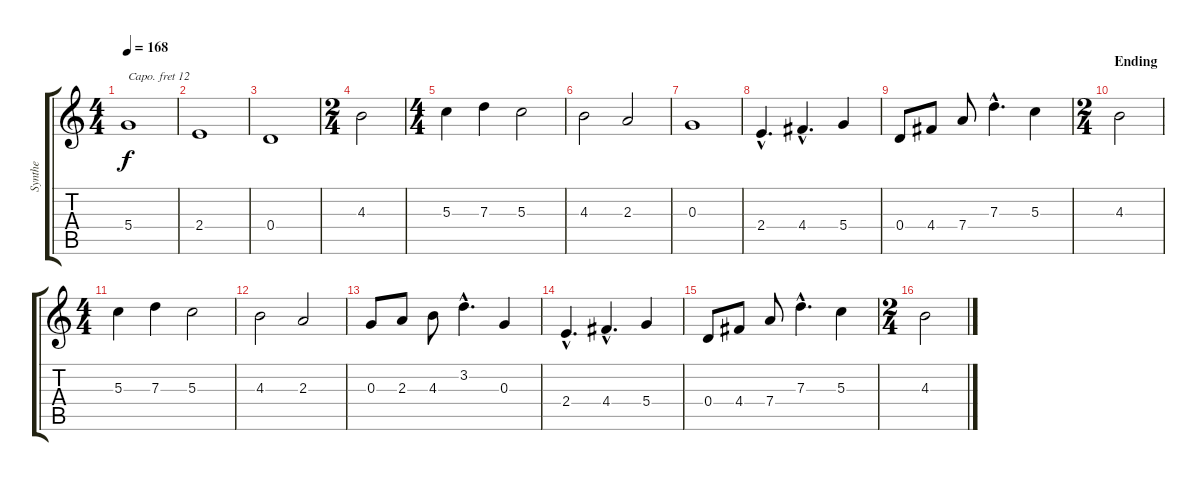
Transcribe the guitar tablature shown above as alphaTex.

\track ("Synthe" "Synthe") {instrument choiraahs}
\staff {score tabs}
\capo 12
\tuning (E4 B3 G3 D3 A2 E2) {hide}
\ts (4 4)
\tempo 168
\clef g2
\ks c
5.4.1{dy f} |
2.4.1 |
0.4.1 |
\ts (2 4)
4.3.2 |
\ts (4 4)
5.3.4 7.3.4 5.3.2 |
4.3.2 2.3.2 |
0.3.1 |
2.4{hac}.4{d} 4.4{hac}.4{d} 5.4.4 |
0.4.8 4.4.8 7.4.8 7.3{hac}.4{d} 5.3.4 |
\ts (2 4)
\section ("" "Ending")
4.3.2 |
\ts (4 4)
5.3.4 7.3.4 5.3.2 |
4.3.2 2.3.2 |
0.3.8 2.3.8 4.3.8 3.2{hac}.4{d} 0.3.4 |
2.4{hac}.4{d} 4.4{hac}.4{d} 5.4.4 |
0.4.8 4.4.8 7.4.8 7.3{hac}.4{d} 5.3.4 |
\ts (2 4)
4.3.2
